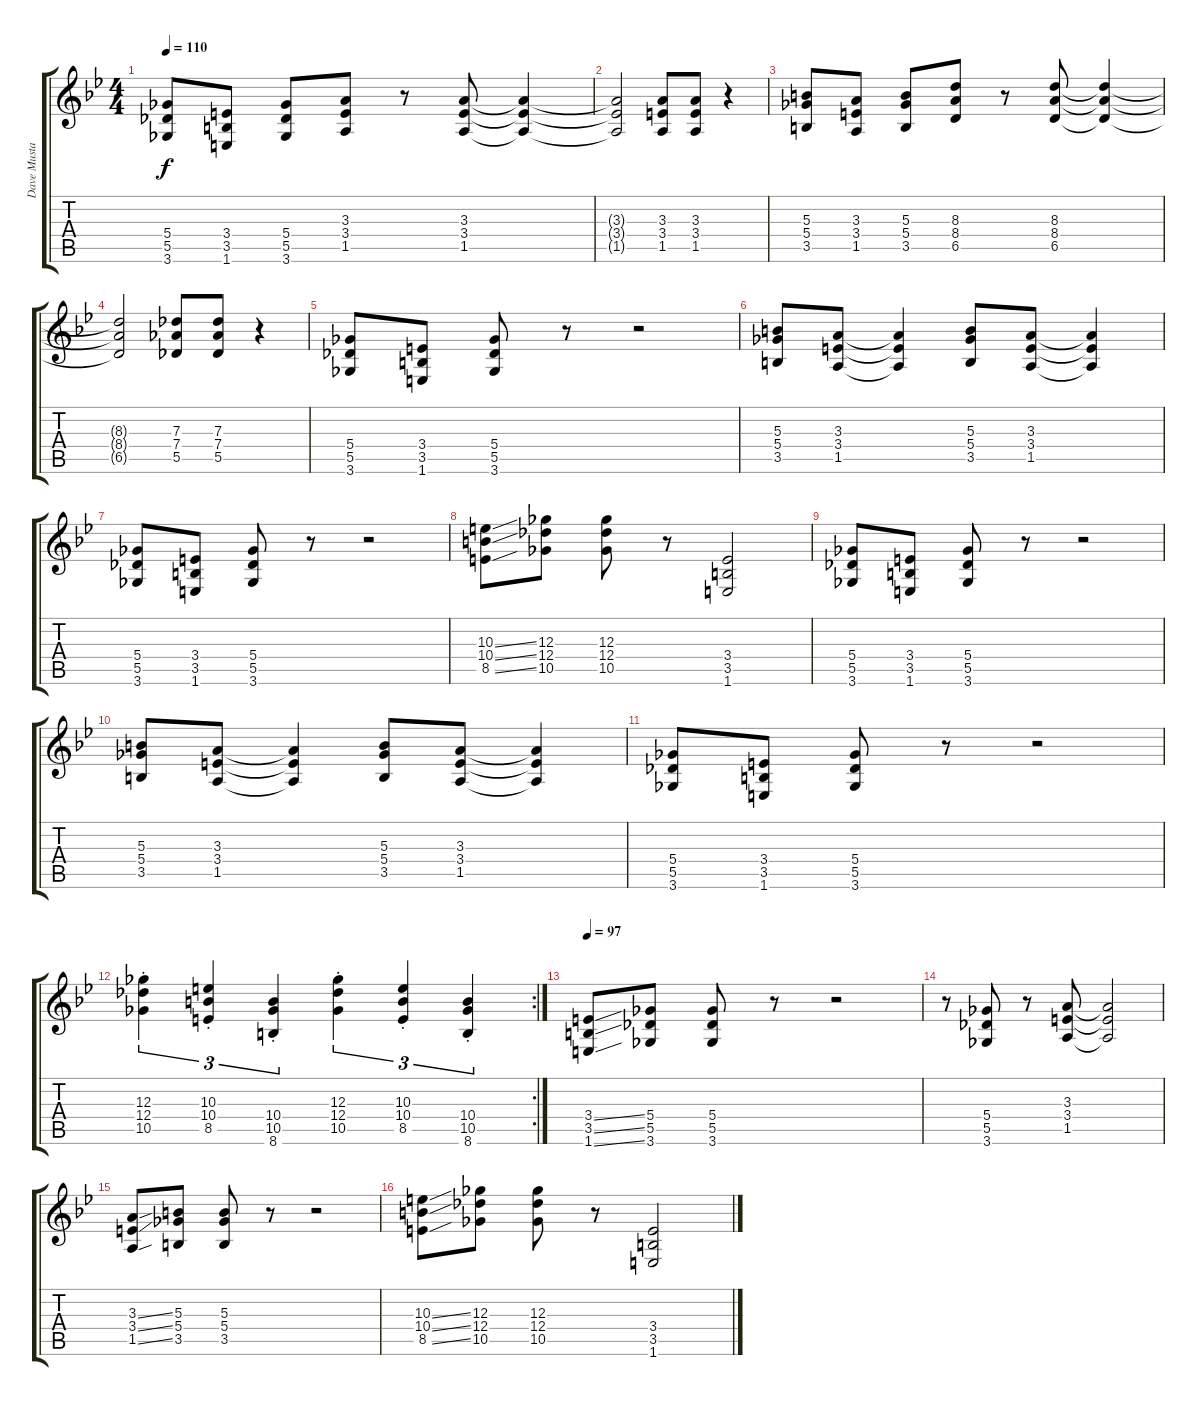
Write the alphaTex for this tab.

\track ("Dave Mustaime" "Dave Musta") {instrument overdrivenguitar}
\staff {score tabs}
\tuning (Eb4 Bb3 Gb3 Db3 Ab2 Eb2) {hide}
\ts (4 4)
\tempo 110
\clef g2
\ks bb
(5.4 5.5 3.6).8{dy f} (3.4 3.5 1.6).8 (5.4 5.5 3.6).8 (3.3 3.4 1.5).8 r.8 (3.3 3.4 1.5).8 (3.3{t} 3.4{t} 1.5{t}).4 |
(3.3{t} 3.4{t} 1.5{t}).2 (3.3 3.4 1.5).8 (3.3 3.4 1.5).8 r.4 |
(5.3 5.4 3.5).8 (3.3 3.4 1.5).8 (5.3 5.4 3.5).8 (8.3 8.4 6.5).8 r.8 (8.3 8.4 6.5).8 (8.3{t} 8.4{t} 6.5{t}).4 |
(8.3{t} 8.4{t} 6.5{t}).2 (7.3 7.4 5.5).8 (7.3 7.4 5.5).8 r.4 |
(5.4 5.5 3.6).8 (3.4 3.5 1.6).8 (5.4 5.5 3.6).8 r.8 r.2 |
(5.3 5.4 3.5).8 (3.3 3.4 1.5).8 (3.3{t} 3.4{t} 1.5{t}).4 (5.3 5.4 3.5).8 (3.3 3.4 1.5).8 (3.3{t} 3.4{t} 1.5{t}).4 |
(5.4 5.5 3.6).8 (3.4 3.5 1.6).8 (5.4 5.5 3.6).8 r.8 r.2 |
(10.3{ss} 10.4{ss} 8.5{ss}).8 (12.3 12.4 10.5).8 (12.3 12.4 10.5).8 r.8 (3.4 3.5 1.6).2 |
(5.4 5.5 3.6).8 (3.4 3.5 1.6).8 (5.4 5.5 3.6).8 r.8 r.2 |
(5.3 5.4 3.5).8 (3.3 3.4 1.5).8 (3.3{t} 3.4{t} 1.5{t}).4 (5.3 5.4 3.5).8 (3.3 3.4 1.5).8 (3.3{t} 3.4{t} 1.5{t}).4 |
(5.4 5.5 3.6).8 (3.4 3.5 1.6).8 (5.4 5.5 3.6).8 r.8 r.2 |
\rc 2
(12.3{st} 12.4{st} 10.5{st}).4{tu (3 2)} (10.3{st} 10.4{st} 8.5{st}).4{tu (3 2)} (10.4{st} 10.5{st} 8.6{st}).4{tu (3 2)} (12.3{st} 12.4{st} 10.5{st}).4{tu (3 2)} (10.3{st} 10.4{st} 8.5{st}).4{tu (3 2)} (10.4{st} 10.5{st} 8.6{st}).4{tu (3 2)} |
\tempo 97
(3.4{ss} 3.5{ss} 1.6{ss}).8 (5.4 5.5 3.6).8 (5.4 5.5 3.6).8 r.8 r.2 |
r.8 (5.4 5.5 3.6).8 r.8 (3.3 3.4 1.5).8 (3.3{t} 3.4{t} 1.5{t}).2 |
(3.3{ss} 3.4{ss} 1.5{ss}).8 (5.3 5.4 3.5).8 (5.3 5.4 3.5).8 r.8 r.2 |
(10.3{ss} 10.4{ss} 8.5{ss}).8 (12.3 12.4 10.5).8 (12.3 12.4 10.5).8 r.8 (3.4 3.5 1.6).2
